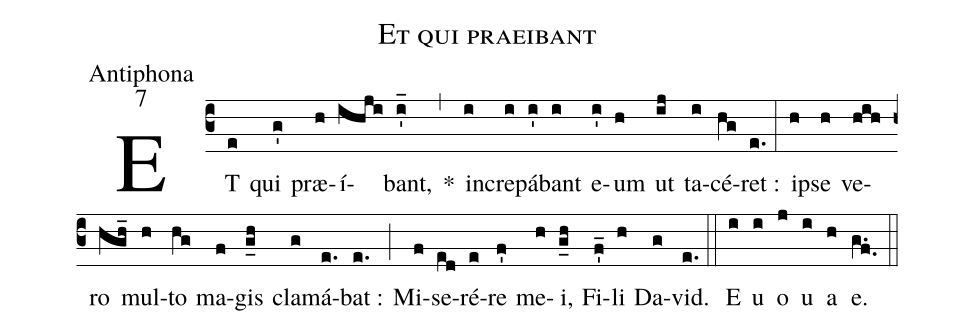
name:Et qui praeibant;
office-part:Antiphona;
mode:7;
%%
(c3) ET(e) qui(g') præ(h)í(ihji)bant,(i'_) *(,) in(i)cre(i)pá(i')bant(i) e(i')um(h) ut(ij) ta(i)cé(hg)ret :(e.) (:) i(h)pse(h) ve(hih)ro(hgh_) mul(h)to(hg) ma(f)gis(g_h) cla(g)má(e.)bat :(e.) (;) Mi(f)se(ed)ré(e)re(f') me(h)i,(g_h) Fi(f'_)li(h) Da(g)vid.(e.) (::) E(i) u(i) o(j) u(i) a(h) e.(g.f.) (::)
